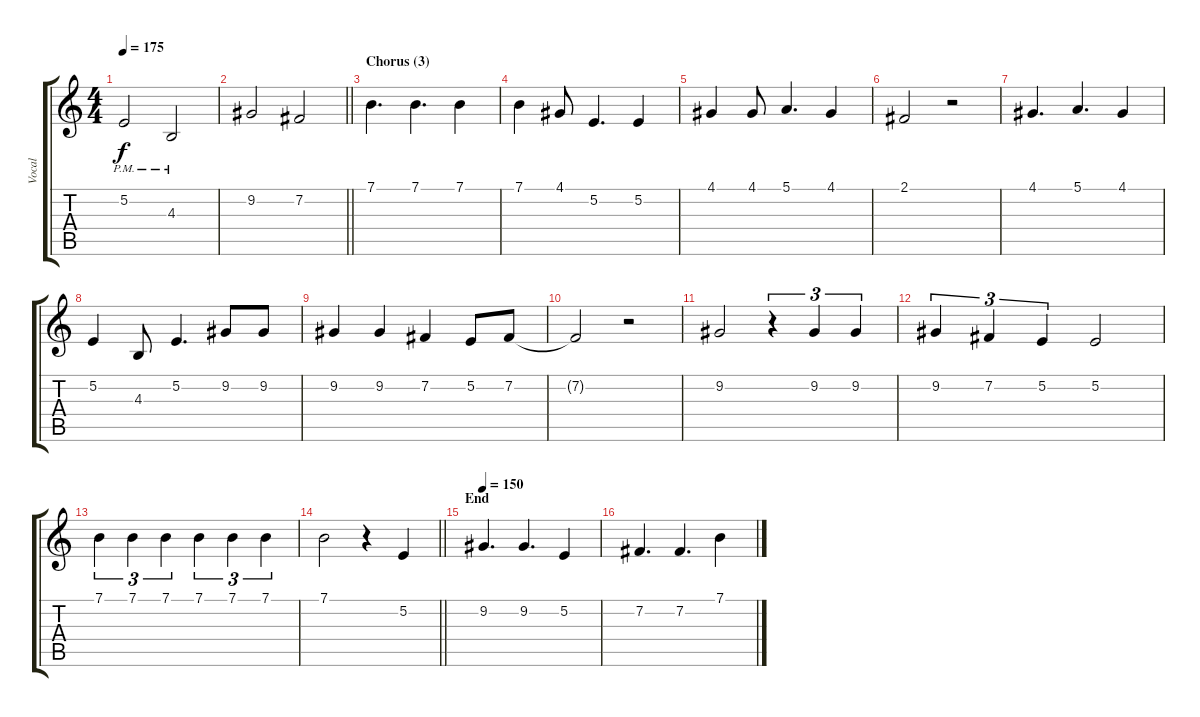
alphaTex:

\track ("Vocal " "Vocal ") {instrument lead2sawtooth}
\staff {score tabs}
\tuning (E4 B3 G3 D3 A2 E2) {hide}
\ts (4 4)
\tempo 175
\clef g2
\ks c
5.2{pm}.2{dy f} 4.3{pm}.2 |
\barLineRight lightlight
9.2.2 7.2.2 |
\section ("" "Chorus (3)")
7.1.4{d} 7.1.4{d} 7.1.4 |
7.1.4 4.1.8 5.2.4{d} 5.2.4 |
4.1.4 4.1.8 5.1.4{d} 4.1.4 |
2.1.2 r.2 |
4.1.4{d} 5.1.4{d} 4.1.4 |
5.2.4 4.3.8 5.2.4{d} 9.2.8 9.2.8 |
9.2.4 9.2.4 7.2.4 5.2.8 7.2.8 |
7.2{t}.2 r.2 |
9.2.2 r.4{tu (3 2)} 9.2.4{tu (3 2)} 9.2.4{tu (3 2)} |
9.2.4{tu (3 2)} 7.2.4{tu (3 2)} 5.2.4{tu (3 2)} 5.2.2 |
7.1.4{tu (3 2)} 7.1.4{tu (3 2)} 7.1.4{tu (3 2)} 7.1.4{tu (3 2)} 7.1.4{tu (3 2)} 7.1.4{tu (3 2)} |
\barLineRight lightlight
7.1.2 r.4 5.2.4 |
\section ("" "End")
\tempo 150
9.2.4{d} 9.2.4{d} 5.2.4 |
7.2.4{d} 7.2.4{d} 7.1.4
